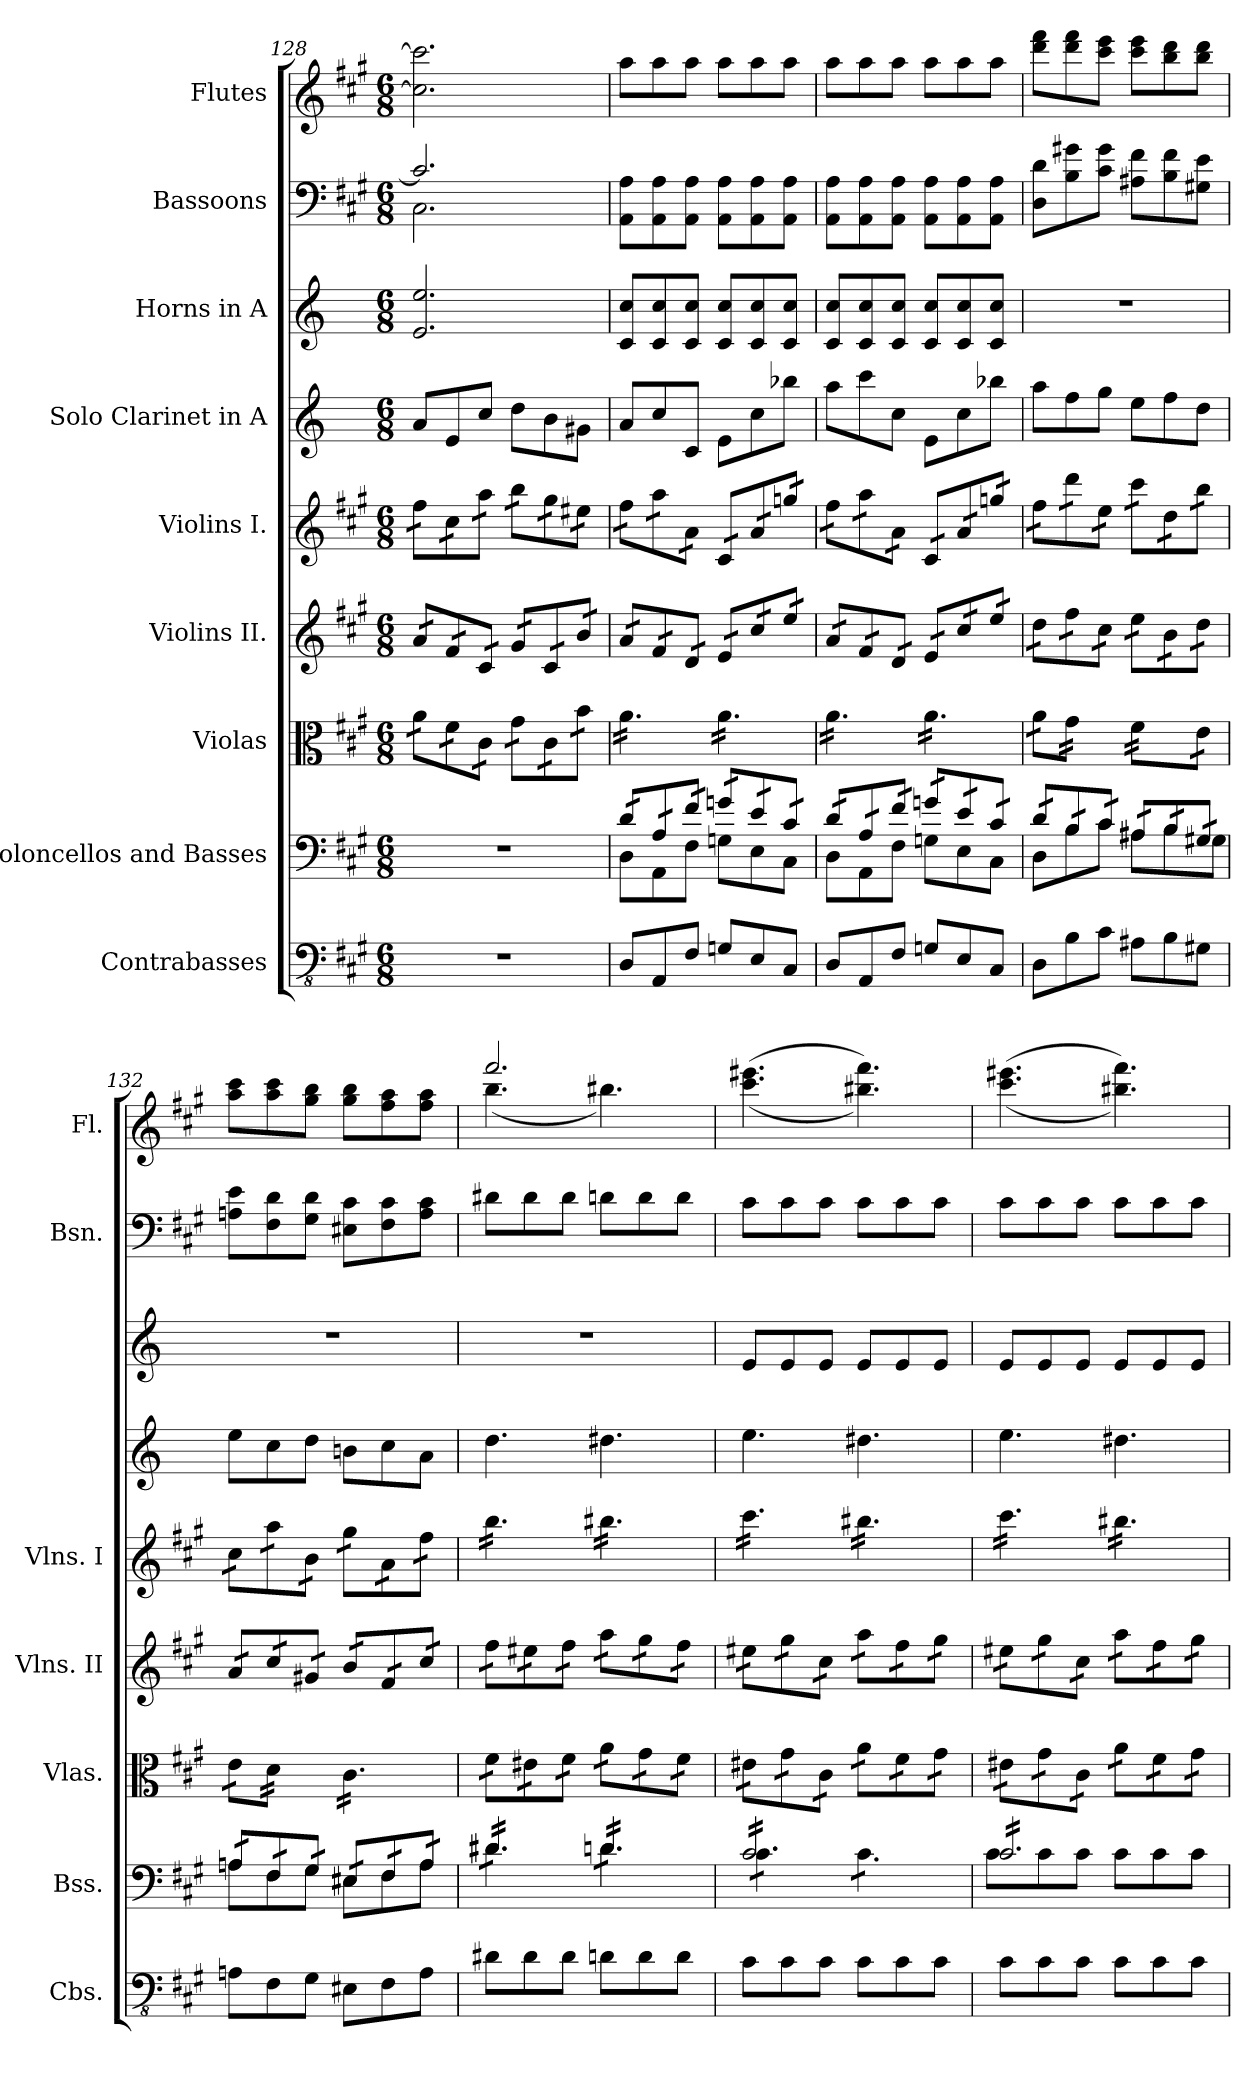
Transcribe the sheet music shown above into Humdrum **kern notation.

**kern	**kern	**kern	**kern	**kern	**kern	**kern	**kern	**kern
*part9	*part8	*part7	*part6	*part5	*part4	*part3	*part2	*part1
*staff9	*staff8	*staff7	*staff6	*staff5	*staff4	*staff3	*staff2	*staff1
*I"Contrabasses	*I"Violoncellos and Basses	*I"Violas	*I"Violins II.	*I"Violins I.	*I"Solo Clarinet in A	*I"Horns in A	*I"Bassoons	*I"Flutes
*I'Cbs.	*I'Bss.	*I'Vlas.	*I'Vlns. II	*I'Vlns. I	*	*	*I'Bsn.	*I'Fl.
*clefFv4	*clefF4	*clefC3	*clefG2	*clefG2	*clefG2	*clefG2	*clefF4	*clefG2
*	*	*	*	*	*ITrd2c3	*ITrd2c3	*	*
*k[f#c#g#]	*k[f#c#g#]	*k[f#c#g#]	*k[f#c#g#]	*k[f#c#g#]	*k[f#c#g#]	*k[f#c#g#]	*k[f#c#g#]	*k[f#c#g#]
*M6/8	*M6/8	*M6/8	*M6/8	*M6/8	*M6/8	*M6/8	*M6/8	*M6/8
=128	=128	=128	=128	=128	=128	=128	=128	=128
*	*	*	*	*	*	*	*^	*
*	*	*tremolo	*	*	*	*	*	*	*
*	*	*	*tremolo	*	*	*	*	*	*
*	*	*	*	*tremolo	*	*	*	*	*
2.r	2.r	16a\LL	16a/LL	16ff#\LL	8f#/L	2.c#/ 2.cc#/	2.c#/]	2.C#\	2.cc#\] 2.ccc#\]
.	.	16a\	16a/	16ff#\	.	.	.	.	.
.	.	16f#\	16f#/	16cc#\	8c#/	.	.	.	.
.	.	16f#\	16f#/	16cc#\	.	.	.	.	.
.	.	16c#\	16c#/	16aa\	8a/J	.	.	.	.
.	.	16c#\JJ	16c#/JJ	16aa\JJ	.	.	.	.	.
.	.	16g#\LL	16g#/LL	16bb\LL	8b\L	.	.	.	.
.	.	16g#\	16g#/	16bb\	.	.	.	.	.
.	.	16c#\	16c#/	16gg#\	8g#\	.	.	.	.
.	.	16c#\	16c#/	16gg#\	.	.	.	.	.
.	.	16b\	16b/	16ee#X\	8e#X\J	.	.	.	.
.	.	16b\JJ	16b/JJ	16ee#X\JJ	.	.	.	.	.
*	*	*	*	*	*	*	*v	*v	*
=129	=129	=129	=129	=129	=129	=129	=129	=129
*	*^	*	*	*	*	*	*	*
!	!LO:TX:a:t=Vcl.	!	!	!	!	!	!	!	!
!	!LO:TX:b:t=Bss.	!	!	!	!	!	!	!	!
*	*tremolo	*	*	*	*	*	*	*	*
8DD/L	16d/LL	8D\L	16a\LL	16a/LL	16ff#\LL	8f#/L	8A/ 8a/L	8AA\ 8A\L	8aa\L
.	16d/	.	16a\	16a/	16ff#\	.	.	.	.
8AAA/	16A/	8AA\	16a\	16f#/	16aa\	8a/	8A/ 8a/	8AA\ 8A\	8aa\
.	16A/	.	16a\	16f#/	16aa\	.	.	.	.
8FF#/J	16f#/	8F#\J	16a\	16d/	16a\	8A/J	8A/ 8a/J	8AA\ 8A\J	8aa\J
.	16f#/JJ	.	16a\JJ	16d/JJ	16a\JJ	.	.	.	.
8GGn/L	16gn/LL	8Gn\L	16a\LL	16e/LL	16c#/LL	8c#\L	8A/ 8a/L	8AA\ 8A\L	8aa\L
.	16gn/	.	16a\	16e/	16c#/	.	.	.	.
8EE/	16e/	8E\	16a\	16cc#/	16a/	8a\	8A/ 8a/	8AA\ 8A\	8aa\
.	16e/	.	16a\	16cc#/	16a/	.	.	.	.
8CC#/J	16c#/	8C#\J	16a\	16ee/	16ggn/	8ggn\J	8A/ 8a/J	8AA\ 8A\J	8aa\J
.	16c#/JJ	.	16a\JJ	16ee/JJ	16ggn/JJ	.	.	.	.
=130	=130	=130	=130	=130	=130	=130	=130	=130	=130
8DD/L	16d/LL	8D\L	16a\LL	16a/LL	16ff#\LL	8ff#\L	8A/ 8a/L	8AA\ 8A\L	8aa\L
.	16d/	.	16a\	16a/	16ff#\	.	.	.	.
8AAA/	16A/	8AA\	16a\	16f#/	16aa\	8aa\	8A/ 8a/	8AA\ 8A\	8aa\
.	16A/	.	16a\	16f#/	16aa\	.	.	.	.
8FF#/J	16f#/	8F#\J	16a\	16d/	16a\	8a\J	8A/ 8a/J	8AA\ 8A\J	8aa\J
.	16f#/JJ	.	16a\JJ	16d/JJ	16a\JJ	.	.	.	.
8GGn/L	16gn/LL	8Gn\L	16a\LL	16e/LL	16c#/LL	8c#\L	8A/ 8a/L	8AA\ 8A\L	8aa\L
.	16gn/	.	16a\	16e/	16c#/	.	.	.	.
8EE/	16e/	8E\	16a\	16cc#/	16a/	8a\	8A/ 8a/	8AA\ 8A\	8aa\
.	16e/	.	16a\	16cc#/	16a/	.	.	.	.
8CC#/J	16c#/	8C#\J	16a\	16ee/	16ggn/	8ggn\J	8A/ 8a/J	8AA\ 8A\J	8aa\J
.	16c#/JJ	.	16a\JJ	16ee/JJ	16ggn/JJ	.	.	.	.
=131	=131	=131	=131	=131	=131	=131	=131	=131	=131
8DD\L	16d/LL	8D\L	16a\LL	16dd\LL	16ff#\LL	8ff#\L	2.r	8D\ 8d\L	8ddd\ 8fff#\L
.	16d/	.	16a\	16dd\	16ff#\	.	.	.	.
8BB\	16B/	8B\	16g#\	16ff#\	16ddd\	8dd\	.	8B\ 8g#X\	8ddd\ 8fff#\
.	16B/	.	16g#\	16ff#\	16ddd\	.	.	.	.
8C#\J	16c#/	8c#\J	16g#\	16cc#\	16ee\	8ee\J	.	8c#\ 8g#\J	8ccc#\ 8eee\J
.	16c#/JJ	.	16g#\JJ	16cc#\JJ	16ee\JJ	.	.	.	.
8AA#X\L	16A#X/LL	8A#\L	16f#\LL	16ee\LL	16ccc#\LL	8cc#\L	.	8A#X\ 8f#\L	8ccc#\ 8eee\L
.	16A#X/	.	16f#\	16ee\	16ccc#\	.	.	.	.
8BB\	16B/	8B\	16f#\	16b\	16dd\	8dd\	.	8B\ 8f#\	8bb\ 8ddd\
.	16B/	.	16f#\	16b\	16dd\	.	.	.	.
8GG#X\J	16G#X/	8G#\J	16e\	16dd\	16bb\	8b\J	.	8G#X\ 8e\J	8bb\ 8ddd\J
.	16G#X/JJ	.	16e\JJ	16dd\JJ	16bb\JJ	.	.	.	.
=132	=132	=132	=132	=132	=132	=132	=132	=132	=132
8AAn\L	16An/LL	8A\L	16e\LL	16a/LL	16cc#\LL	8cc#\L	2.r	8An\ 8e\L	8aa\ 8ccc#\L
.	16An/	.	16e\	16a/	16cc#\	.	.	.	.
8FF#\	16F#/	8F#\	16d\	16cc#/	16aa\	8a\	.	8F#\ 8d\	8aa\ 8ccc#\
.	16F#/	.	16d\	16cc#/	16aa\	.	.	.	.
8GG#\J	16G#/	8G#\J	16d\	16g#X/	16b\	8b\J	.	8G#\ 8d\J	8gg#\ 8bb\J
.	16G#/JJ	.	16d\JJ	16g#X/JJ	16b\JJ	.	.	.	.
8EE#X\L	16E#X/LL	8E#\L	16c#\LL	16b/LL	16gg#\LL	8g#X\L	.	8E#X\ 8c#\L	8gg#\ 8bb\L
.	16E#X/	.	16c#\	16b/	16gg#\	.	.	.	.
8FF#\	16F#/	8F#\	16c#\	16f#/	16a\	8a\	.	8F#\ 8c#\	8ff#\ 8aa\
.	16F#/	.	16c#\	16f#/	16a\	.	.	.	.
8AA\J	16A/	8A\J	16c#\	16cc#/	16ff#\	8f#\J	.	8A\ 8c#\J	8ff#\ 8aa\J
.	16A/JJ	.	16c#\JJ	16cc#/JJ	16ff#\JJ	.	.	.	.
!!LO:PB:g=z
=133	=133	=133	=133	=133	=133	=133	=133	=133	=133
*	*	*	*	*	*	*	*	*	*^
8D#X\L	16d#X/LL	8d#\L	16f#\LL	16ff#\LL	16bb\LL	4.b\	2.r	8d#X\L	2.fff#/	(<4.bb\
.	16d#X/	.	16f#\	16ff#\	16bb\	.	.	.	.	.
8D#\	16d#X/	8d#\	16e#X\	16ee#X\	16bb\	.	.	8d#\	.	.
.	16d#X/	.	16e#X\	16ee#X\	16bb\	.	.	.	.	.
8D#\J	16d#X/	8d#\J	16f#\	16ff#\	16bb\	.	.	8d#\J	.	.
.	16d#X/JJ	.	16f#\JJ	16ff#\JJ	16bb\JJ	.	.	.	.	.
8Dn\L	16dn/LL	8d\L	16a\LL	16aa\LL	16bb#X\LL	4.b#X\	.	8dn\L	.	4.bb#X\)
.	16dn/	.	16a\	16aa\	16bb#X\	.	.	.	.	.
8D\	16dn/	8d\	16g#\	16gg#\	16bb#X\	.	.	8d\	.	.
.	16dn/	.	16g#\	16gg#\	16bb#X\	.	.	.	.	.
8D\J	16dn/	8d\J	16f#\	16ff#\	16bb#X\	.	.	8d\J	.	.
.	16dn/JJ	.	16f#\JJ	16ff#\JJ	16bb#X\JJ	.	.	.	.	.
*	*	*	*	*	*	*	*	*	*v	*v
=134	=134	=134	=134	=134	=134	=134	=134	=134	=134
8C#\L	16c#/LL	8c#\L	16e#X\LL	16ee#X\LL	16ccc#\LL	4.cc#\	8c#/L	8c#\L	(<(>4.ccc#\ 4.eee#X\
.	16c#/	.	16e#X\	16ee#X\	16ccc#\	.	.	.	.
8C#\	16c#/	8c#\	16g#\	16gg#\	16ccc#\	.	8c#/	8c#\	.
.	16c#/	.	16g#\	16gg#\	16ccc#\	.	.	.	.
8C#\J	16c#/	8c#\J	16c#\	16cc#\	16ccc#\	.	8c#/J	8c#\J	.
.	16c#/	.	16c#\JJ	16cc#\JJ	16ccc#\JJ	.	.	.	.
8C#\L	16c#/	8c#\L	16a\LL	16aa\LL	16bb#X\LL	4.b#X\	8c#/L	8c#\L	4.bb#X\ 4.fff#\))
.	16c#/	.	16a\	16aa\	16bb#X\	.	.	.	.
8C#\	16c#/	8c#\	16f#\	16ff#\	16bb#X\	.	8c#/	8c#\	.
.	16c#/	.	16f#\	16ff#\	16bb#X\	.	.	.	.
8C#\J	16c#/	8c#\J	16g#\	16gg#\	16bb#X\	.	8c#/J	8c#\J	.
.	16c#/JJ	.	16g#\JJ	16gg#\JJ	16bb#X\JJ	.	.	.	.
=135	=135	=135	=135	=135	=135	=135	=135	=135	=135
8C#\L	16c#/LL	8c#\L	16e#X\LL	16ee#X\LL	16ccc#\LL	4.cc#\	8c#/L	8c#\L	(<(>4.ccc#\ 4.eee#X\
.	16c#/	.	16e#X\	16ee#X\	16ccc#\	.	.	.	.
8C#\	16c#/	8c#\	16g#\	16gg#\	16ccc#\	.	8c#/	8c#\	.
.	16c#/	.	16g#\	16gg#\	16ccc#\	.	.	.	.
8C#\J	16c#/	8c#\J	16c#\	16cc#\	16ccc#\	.	8c#/J	8c#\J	.
.	16c#/	.	16c#\JJ	16cc#\JJ	16ccc#\JJ	.	.	.	.
8C#\L	16c#/	8c#\L	16a\LL	16aa\LL	16bb#X\LL	4.b#X\	8c#/L	8c#\L	4.bb#X\ 4.fff#\))
.	16c#/	.	16a\	16aa\	16bb#X\	.	.	.	.
8C#\	16c#/	8c#\	16f#\	16ff#\	16bb#X\	.	8c#/	8c#\	.
.	16c#/	.	16f#\	16ff#\	16bb#X\	.	.	.	.
8C#\J	16c#/	8c#\J	16g#\	16gg#\	16bb#X\	.	8c#/J	8c#\J	.
.	16c#/JJ	.	16g#\JJ	16gg#\JJ	16bb#X\JJ	.	.	.	.
*	*	*	*	*	*Xtremolo	*	*	*	*
*	*	*	*	*Xtremolo	*	*	*	*	*
*	*	*	*Xtremolo	*	*	*	*	*	*
*	*Xtremolo	*	*	*	*	*	*	*	*
*	*v	*v	*	*	*	*	*	*	*
=	=	=	=	=	=	=	=	=
*-	*-	*-	*-	*-	*-	*-	*-	*-
